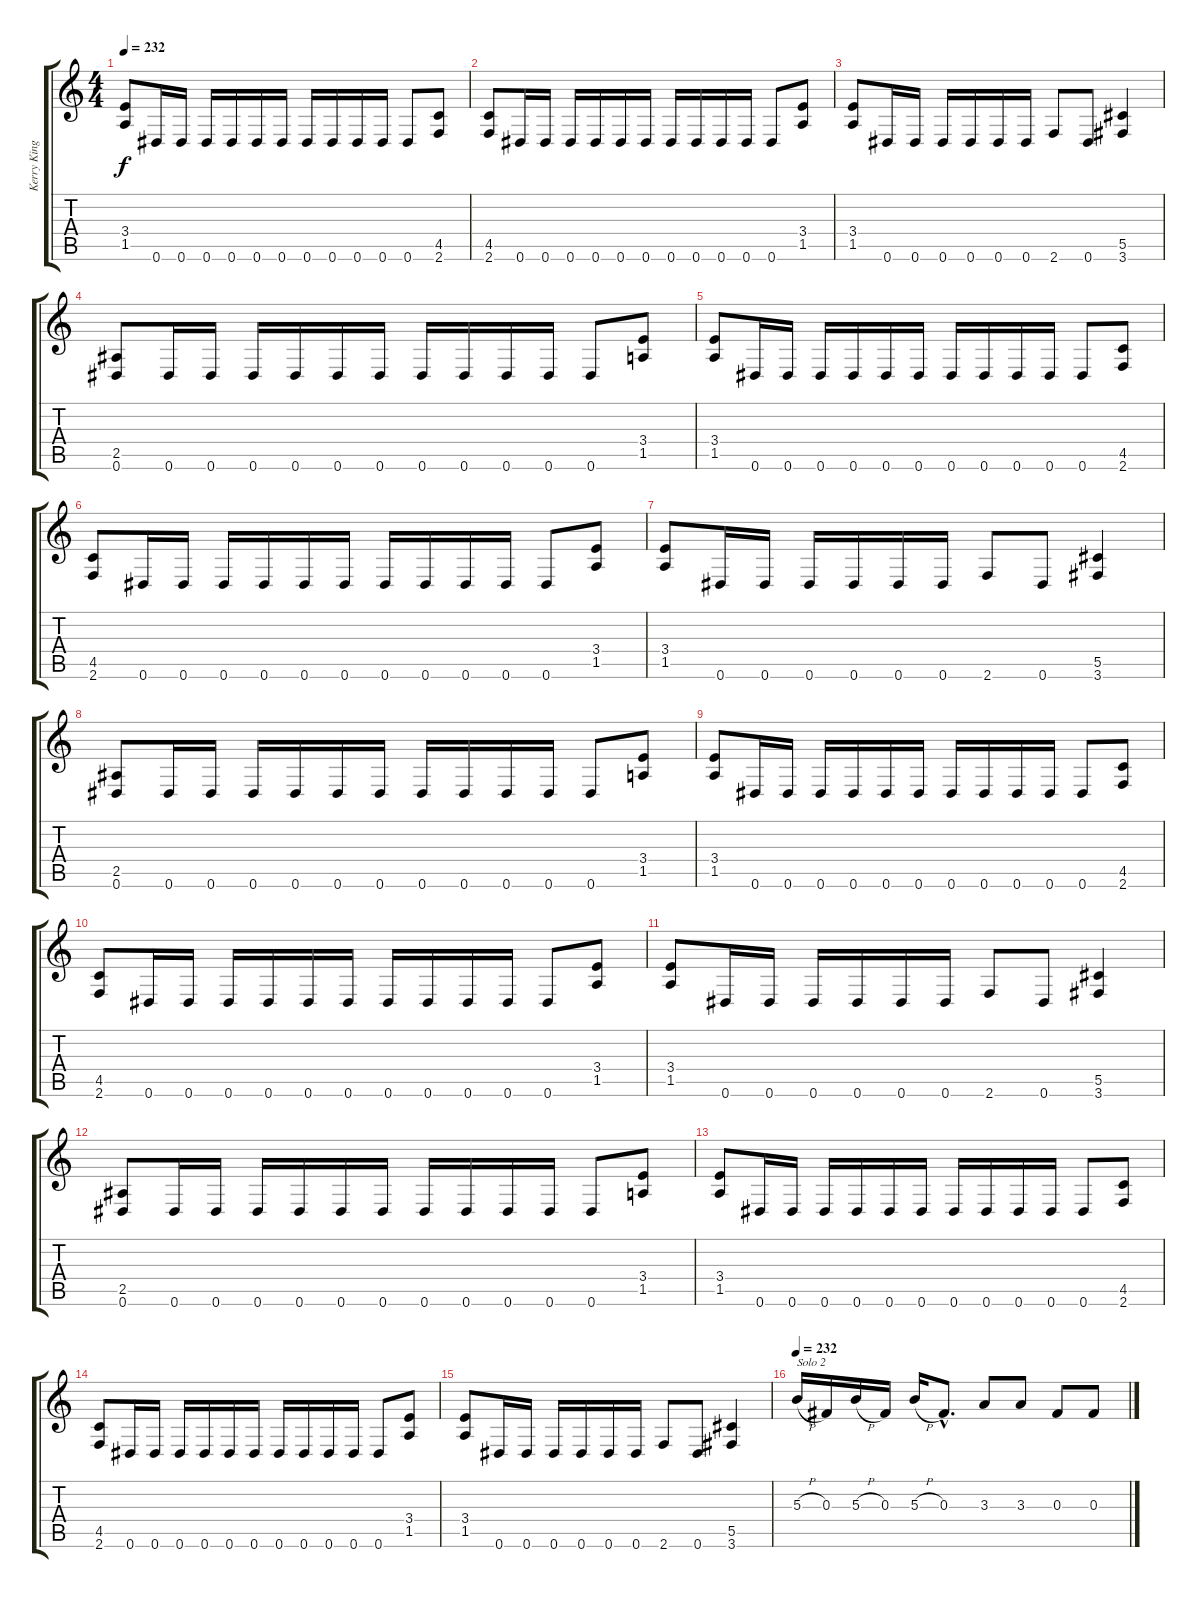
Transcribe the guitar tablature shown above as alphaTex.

\track ("Kerry King" "Kerry King") {instrument distortionguitar}
\staff {score tabs}
\tuning (Eb4 Bb3 Gb3 Db3 Ab2 Eb2) {hide}
\ts (4 4)
\tempo 232
\clef g2
\ks c
(3.4 1.5).8{dy f} 0.6.16 0.6.16 0.6.16 0.6.16 0.6.16 0.6.16 0.6.16 0.6.16 0.6.16 0.6.16 0.6.8 (4.5 2.6).8 |
(4.5 2.6).8 0.6.16 0.6.16 0.6.16 0.6.16 0.6.16 0.6.16 0.6.16 0.6.16 0.6.16 0.6.16 0.6.8 (3.4 1.5).8 |
(3.4 1.5).8 0.6.16 0.6.16 0.6.16 0.6.16 0.6.16 0.6.16 2.6.8 0.6.8 (5.5 3.6).4 |
(2.5 0.6).8 0.6.16 0.6.16 0.6.16 0.6.16 0.6.16 0.6.16 0.6.16 0.6.16 0.6.16 0.6.16 0.6.8 (3.4 1.5).8 |
(3.4 1.5).8 0.6.16 0.6.16 0.6.16 0.6.16 0.6.16 0.6.16 0.6.16 0.6.16 0.6.16 0.6.16 0.6.8 (4.5 2.6).8 |
(4.5 2.6).8 0.6.16 0.6.16 0.6.16 0.6.16 0.6.16 0.6.16 0.6.16 0.6.16 0.6.16 0.6.16 0.6.8 (3.4 1.5).8 |
(3.4 1.5).8 0.6.16 0.6.16 0.6.16 0.6.16 0.6.16 0.6.16 2.6.8 0.6.8 (5.5 3.6).4 |
(2.5 0.6).8 0.6.16 0.6.16 0.6.16 0.6.16 0.6.16 0.6.16 0.6.16 0.6.16 0.6.16 0.6.16 0.6.8 (3.4 1.5).8 |
(3.4 1.5).8 0.6.16 0.6.16 0.6.16 0.6.16 0.6.16 0.6.16 0.6.16 0.6.16 0.6.16 0.6.16 0.6.8 (4.5 2.6).8 |
(4.5 2.6).8 0.6.16 0.6.16 0.6.16 0.6.16 0.6.16 0.6.16 0.6.16 0.6.16 0.6.16 0.6.16 0.6.8 (3.4 1.5).8 |
(3.4 1.5).8 0.6.16 0.6.16 0.6.16 0.6.16 0.6.16 0.6.16 2.6.8 0.6.8 (5.5 3.6).4 |
(2.5 0.6).8 0.6.16 0.6.16 0.6.16 0.6.16 0.6.16 0.6.16 0.6.16 0.6.16 0.6.16 0.6.16 0.6.8 (3.4 1.5).8 |
(3.4 1.5).8 0.6.16 0.6.16 0.6.16 0.6.16 0.6.16 0.6.16 0.6.16 0.6.16 0.6.16 0.6.16 0.6.8 (4.5 2.6).8 |
(4.5 2.6).8 0.6.16 0.6.16 0.6.16 0.6.16 0.6.16 0.6.16 0.6.16 0.6.16 0.6.16 0.6.16 0.6.8 (3.4 1.5).8 |
(3.4 1.5).8 0.6.16 0.6.16 0.6.16 0.6.16 0.6.16 0.6.16 2.6.8 0.6.8 (5.5 3.6).4 |
\tempo 232
5.3{h}.16{txt "Solo 2" volume 15} 0.3.16 5.3{h}.16 0.3.16 5.3{h}.16 0.3{hac}.8{d} 3.3.8 3.3.8 0.3.8 0.3.8
